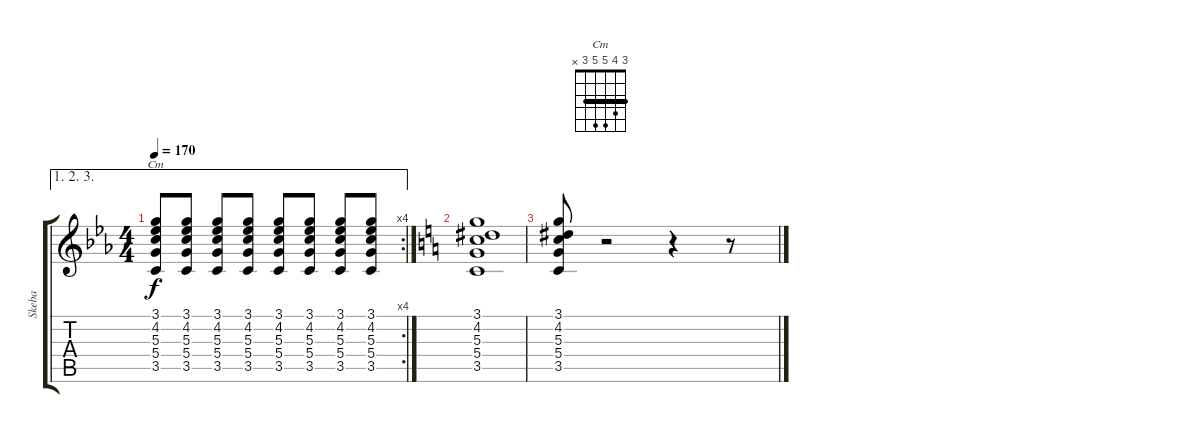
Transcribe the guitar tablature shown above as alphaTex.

\track ("Skeba" "Skeba") {instrument electricguitarmuted}
\staff {score tabs}
\tuning (E4 B3 G3 D3 A2 E2) {hide}
\chord ("Cm" 3 4 5 5 3 x) {barre 3}
\ae (1 2 3)
\rc 4
\ts (4 4)
\tempo 170
\clef g2
\ks eb
(3.1 4.2 5.3 5.4 3.5).8{ch "Cm" dy f} (3.1 4.2 5.3 5.4 3.5).8 (3.1 4.2 5.3 5.4 3.5).8 (3.1 4.2 5.3 5.4 3.5).8 (3.1 4.2 5.3 5.4 3.5).8 (3.1 4.2 5.3 5.4 3.5).8 (3.1 4.2 5.3 5.4 3.5).8 (3.1 4.2 5.3 5.4 3.5).8 |
\ks c
(3.1 4.2 5.3 5.4 3.5).1 |
(3.1 4.2 5.3 5.4 3.5).8 r.2 r.4 r.8
